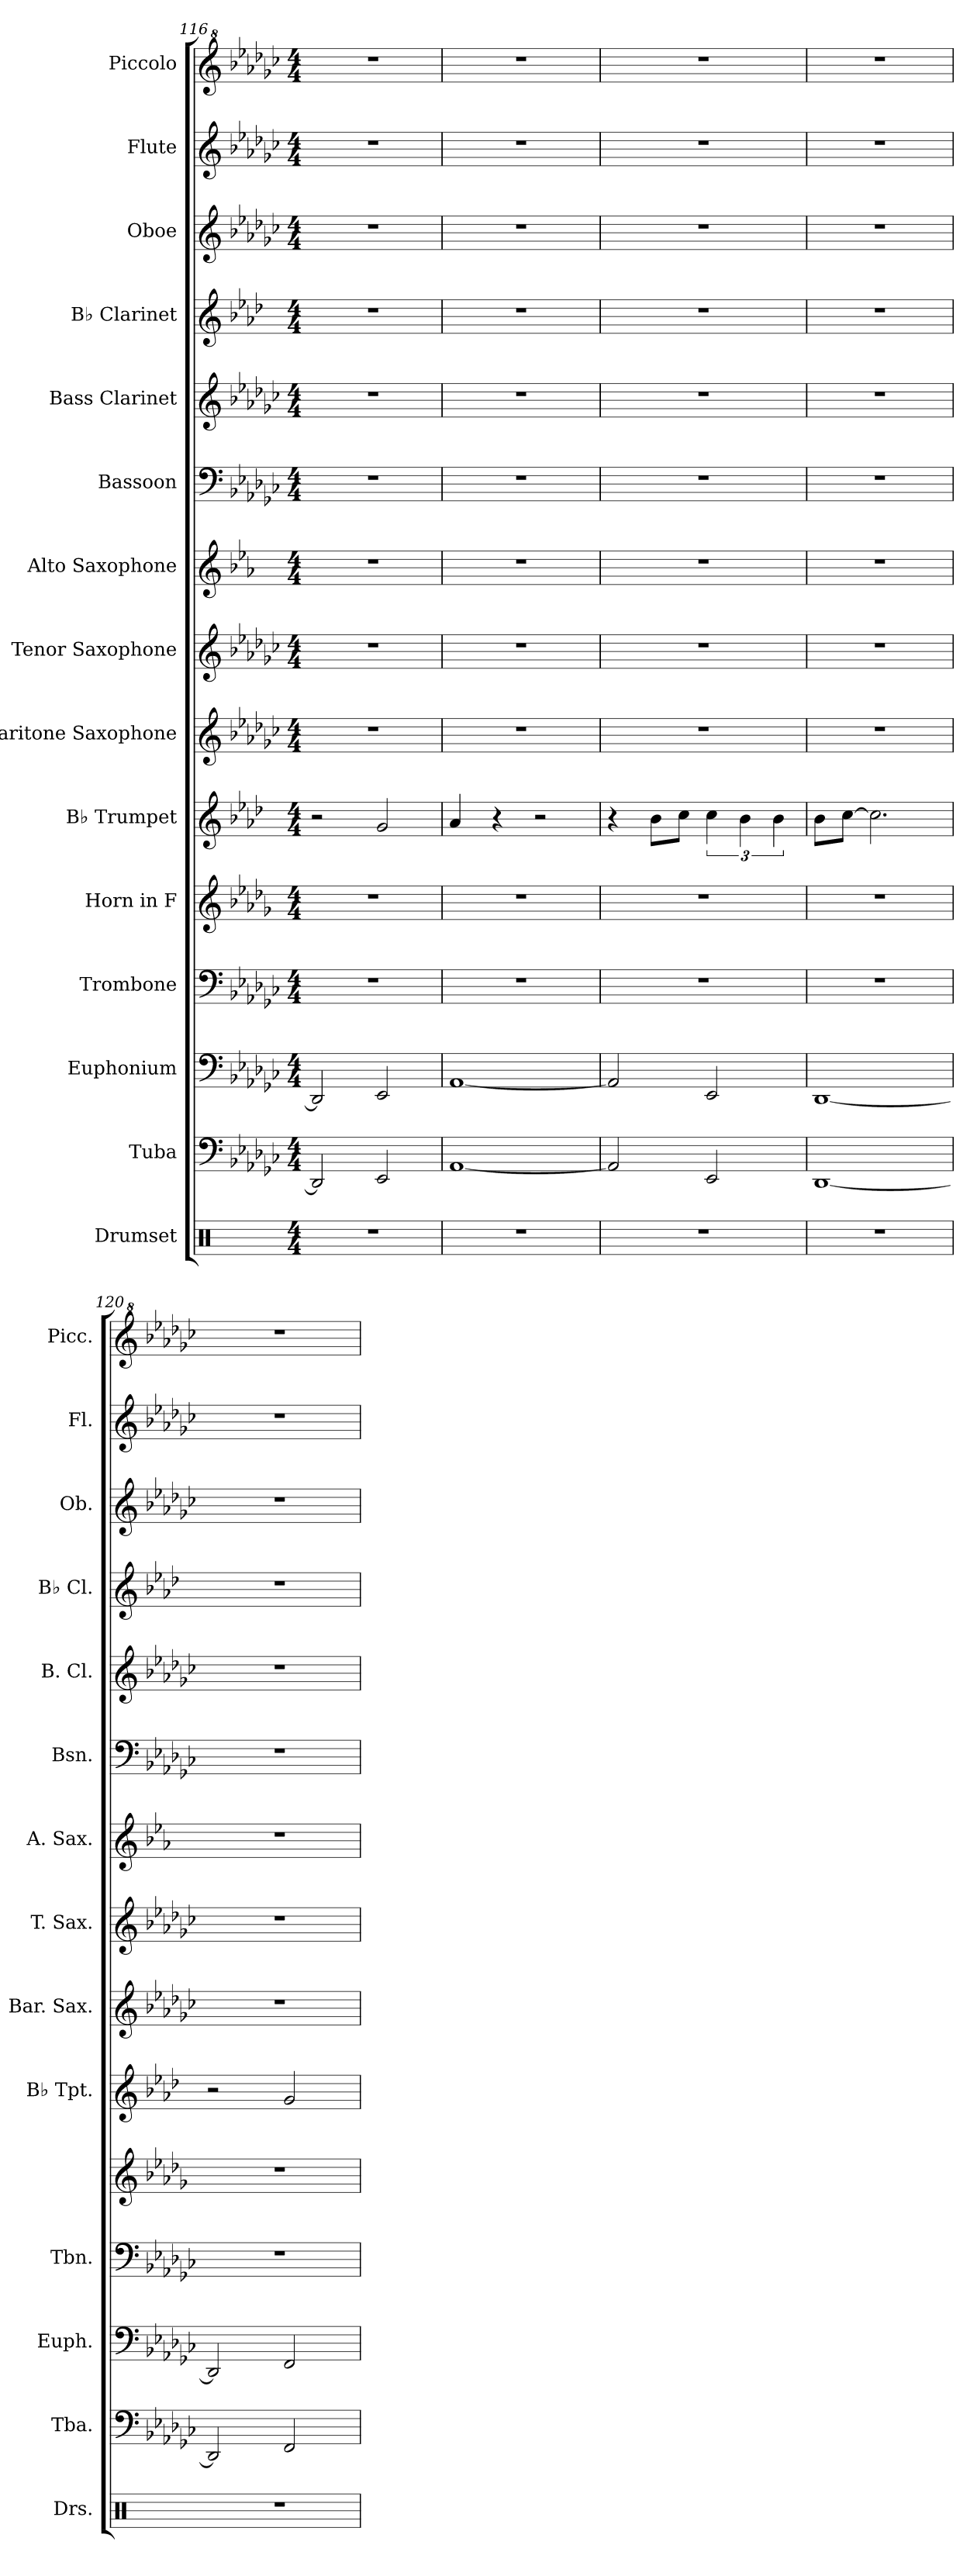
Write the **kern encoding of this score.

**kern	**kern	**kern	**kern	**kern	**kern	**kern	**kern	**kern	**kern	**kern	**kern	**kern	**kern	**kern
*part15	*part14	*part13	*part12	*part11	*part10	*part9	*part8	*part7	*part6	*part5	*part4	*part3	*part2	*part1
*staff15	*staff14	*staff13	*staff12	*staff11	*staff10	*staff9	*staff8	*staff7	*staff6	*staff5	*staff4	*staff3	*staff2	*staff1
*I"Drumset	*I"Tuba	*I"Euphonium	*I"Trombone	*I"Horn in F	*I"B♭ Trumpet	*I"Baritone Saxophone	*I"Tenor Saxophone	*I"Alto Saxophone	*I"Bassoon	*I"Bass Clarinet	*I"B♭ Clarinet	*I"Oboe	*I"Flute	*I"Piccolo
*I'Drs.	*I'Tba.	*I'Euph.	*I'Tbn.	*	*I'B♭ Tpt.	*I'Bar. Sax.	*I'T. Sax.	*I'A. Sax.	*I'Bsn.	*I'B. Cl.	*I'B♭ Cl.	*I'Ob.	*I'Fl.	*I'Picc.
*clefX	*clefF4	*clefF4	*clefF4	*clefG2	*clefG2	*clefG2	*clefG2	*clefG2	*clefF4	*clefG2	*clefG2	*clefG2	*clefG2	*clefG^2
*	*	*	*	*ITrd4c7	*ITrd1c2	*ITrd12c21	*ITrd8c14	*ITrd5c9	*	*ITrd8c14	*ITrd1c2	*	*	*ITrd-7c-12
*k[]	*k[b-e-a-d-g-c-]	*k[b-e-a-d-g-c-]	*k[b-e-a-d-g-c-]	*k[b-e-a-d-g-c-]	*k[b-e-a-d-g-c-]	*k[b-e-a-d-g-c-]	*k[b-e-a-d-g-c-]	*k[b-e-a-d-g-c-]	*k[b-e-a-d-g-c-]	*k[b-e-a-d-g-c-]	*k[b-e-a-d-g-c-]	*k[b-e-a-d-g-c-]	*k[b-e-a-d-g-c-]	*k[b-e-a-d-g-c-]
*M4/4	*M4/4	*M4/4	*M4/4	*M4/4	*M4/4	*M4/4	*M4/4	*M4/4	*M4/4	*M4/4	*M4/4	*M4/4	*M4/4	*M4/4
=116	=116	=116	=116	=116	=116	=116	=116	=116	=116	=116	=116	=116	=116	=116
1r	2DD-/]	2DD-/]	1r	1r	2r	1r	1r	1r	1r	1r	1r	1r	1r	1r
.	2EE-/	2EE-/	.	.	2f/	.	.	.	.	.	.	.	.	.
=117	=117	=117	=117	=117	=117	=117	=117	=117	=117	=117	=117	=117	=117	=117
1r	[1AA-	[1AA-	1r	1r	4g-/	1r	1r	1r	1r	1r	1r	1r	1r	1r
.	.	.	.	.	4r	.	.	.	.	.	.	.	.	.
.	.	.	.	.	2r	.	.	.	.	.	.	.	.	.
=118	=118	=118	=118	=118	=118	=118	=118	=118	=118	=118	=118	=118	=118	=118
1r	2AA-/]	2AA-/]	1r	1r	4r	1r	1r	1r	1r	1r	1r	1r	1r	1r
.	.	.	.	.	8a-\L	.	.	.	.	.	.	.	.	.
.	.	.	.	.	8b-\J	.	.	.	.	.	.	.	.	.
.	2EE-/	2EE-/	.	.	6b-\	.	.	.	.	.	.	.	.	.
.	.	.	.	.	6a-\	.	.	.	.	.	.	.	.	.
.	.	.	.	.	6a-\	.	.	.	.	.	.	.	.	.
=119	=119	=119	=119	=119	=119	=119	=119	=119	=119	=119	=119	=119	=119	=119
1r	[1DD-	[1DD-	1r	1r	8a-\L	1r	1r	1r	1r	1r	1r	1r	1r	1r
.	.	.	.	.	[8b-\J	.	.	.	.	.	.	.	.	.
.	.	.	.	.	2.b-\]	.	.	.	.	.	.	.	.	.
=120	=120	=120	=120	=120	=120	=120	=120	=120	=120	=120	=120	=120	=120	=120
1r	2DD-/]	2DD-/]	1r	1r	2r	1r	1r	1r	1r	1r	1r	1r	1r	1r
.	2FF/	2FF/	.	.	2f/	.	.	.	.	.	.	.	.	.
=	=	=	=	=	=	=	=	=	=	=	=	=	=	=
*-	*-	*-	*-	*-	*-	*-	*-	*-	*-	*-	*-	*-	*-	*-
